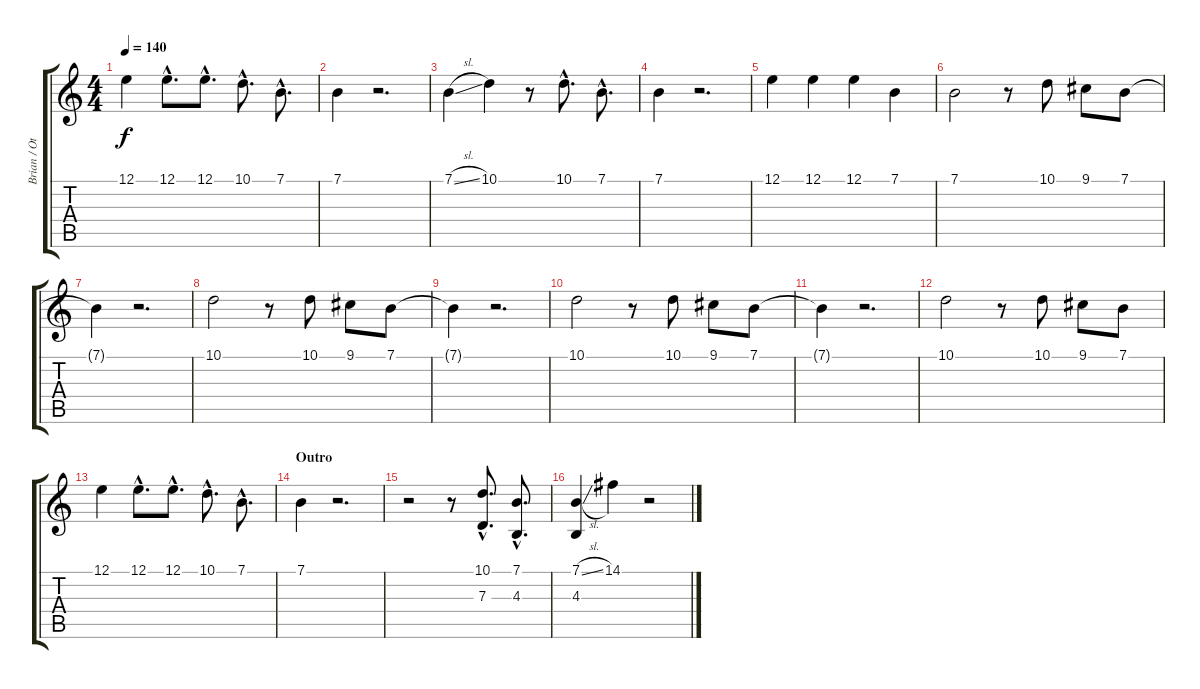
\track ("Brian / Others" "Brian / Ot") {instrument lead2sawtooth}
\staff {score tabs}
\tuning (E4 B3 G3 D3 A2 E2) {hide}
\ts (4 4)
\tempo 140
\clef g2
\ks c
12.1.4{dy f} 12.1{hac}.8{d} 12.1{hac}.8{d} 10.1{hac}.8{d} 7.1{hac}.8{d} |
7.1.4 r.2{d} |
7.1{sl}.4 10.1.4 r.8 10.1{hac}.8{d} 7.1{hac}.8{d} |
7.1.4 r.2{d} |
12.1.4 12.1.4 12.1.4 7.1.4 |
7.1.2 r.8 10.1.8 9.1.8 7.1.8 |
7.1{t}.4 r.2{d} |
10.1.2 r.8 10.1.8 9.1.8 7.1.8 |
7.1{t}.4 r.2{d} |
10.1.2 r.8 10.1.8 9.1.8 7.1.8 |
7.1{t}.4 r.2{d} |
10.1.2 r.8 10.1.8 9.1.8 7.1.8 |
12.1.4 12.1{hac}.8{d} 12.1{hac}.8{d} 10.1{hac}.8{d} 7.1{hac}.8{d} |
\section ("" "Outro")
7.1.4 r.2{d} |
r.2 r.8 (10.1{hac} 7.3{hac}).8{d} (7.1{hac} 4.3{hac}).8{d} |
(7.1{sl} 4.3).4 14.1.4 r.2
